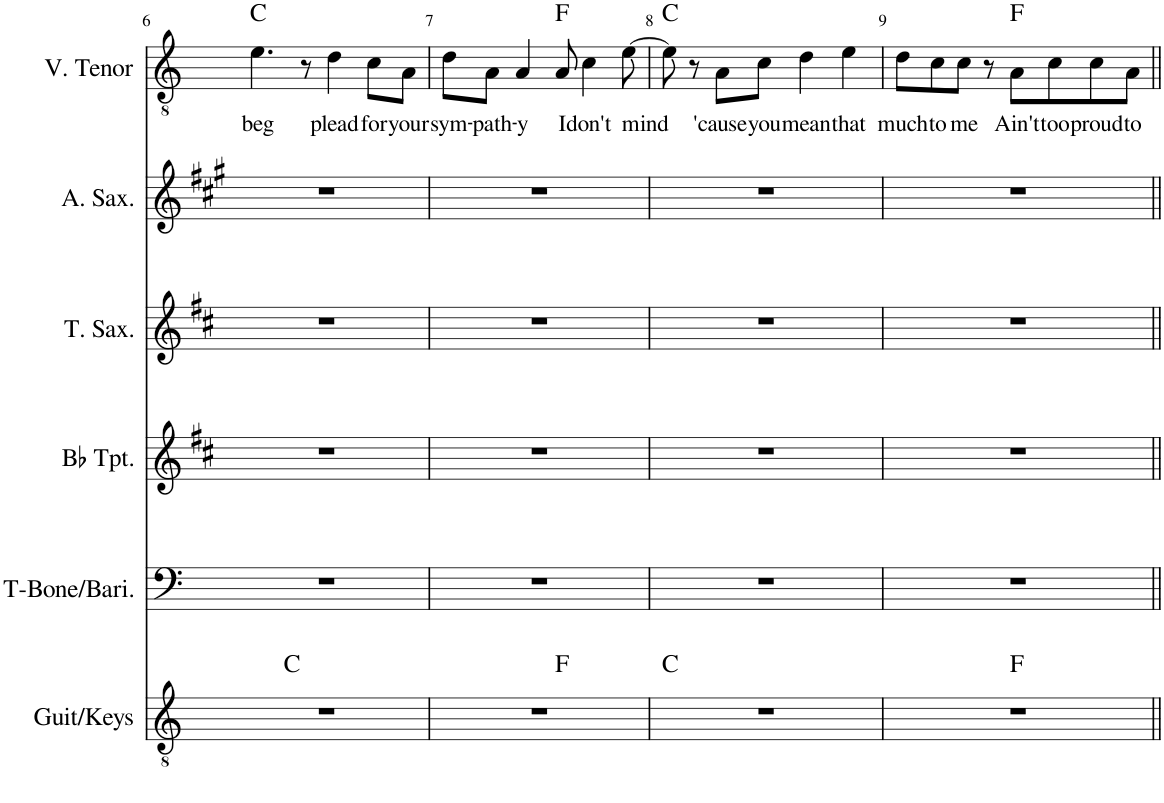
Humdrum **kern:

**kern	**harte	**kern	**kern	**kern	**kern	**kern	**text	**harte
*part6	*part6	*part5	*part4	*part3	*part2	*part1	*part1	*part1
*staff6	*	*staff5	*staff4	*staff3	*staff2	*staff1	*staff1	*
*I"Guit/Keys	*	*I"T-Bone/Bari	*I"Bb Trumpet	*I"Tenor Sax	*I"Alto Saxophone	*I"V. Tenor	*	*
*I'Guit/Keys	*	*I'T-Bone/Bari.	*I'Bb Tpt.	*I'T. Sax.	*I'A. Sax.	*I'V. Tenor	*	*
!!LO:PB:g=z
*clefGv2	*	*clefF4	*clefG2	*clefG2	*clefG2	*clefGv2	*	*
*	*	*	*Trd1c2	*Trd8c14	*Trd5c9	*	*	*
*k[]	*	*k[]	*k[f#c#]	*k[f#c#]	*k[f#c#g#]	*k[]	*	*
*M4/4	*	*M4/4	*M4/4	*M4/4	*M4/4	*M4/4	*	*
=6	=6	=6	=6	=6	=6	=6	=6	=6
!	!	!	!	!	!	!	!LO:LY:b	!
*^	*	*	*	*	*	*	*	*
1r	4ryy	.	1r	1r	1r	1r	4.e\	beg	C:maj
.	2.ryy	C:maj	.	.	.	.	.	.	.
.	.	.	.	.	.	.	8r	.	.
!	!	!	!	!	!	!	!	!LO:LY:b	!
.	.	.	.	.	.	.	4d\	plead	.
!	!	!	!	!	!	!	!	!LO:LY:b	!
.	.	.	.	.	.	.	8c\L	for	.
!	!	!	!	!	!	!	!	!LO:LY:b	!
.	.	.	.	.	.	.	8A\J	your	.
=7	=7	=7	=7	=7	=7	=7	=7	=7	=7
!	!	!	!	!	!	!	!	!LO:LY:b	!
1r	2ryy	.	1r	1r	1r	1r	8d\L	sym-	.
!	!	!	!	!	!	!	!	!LO:LY:b	!
.	.	.	.	.	.	.	8A\J	-path-	.
!	!	!	!	!	!	!	!	!LO:LY:b	!
.	.	.	.	.	.	.	4A/	-y	.
!	!	!	!	!	!	!	!	!LO:LY:b	!
.	2ryy	F:maj	.	.	.	.	8A/	I	F:maj
!	!	!	!	!	!	!	!	!LO:LY:b	!
.	.	.	.	.	.	.	4c\	don't	.
!	!	!	!	!	!	!	!	!LO:LY:b	!
.	.	.	.	.	.	.	[8e\	mind	.
*v	*v	*	*	*	*	*	*	*	*
=8	=8	=8	=8	=8	=8	=8	=8	=8
1r	C:maj	1r	1r	1r	1r	8e\]	.	C:maj
.	.	.	.	.	.	8r	.	.
!	!	!	!	!	!	!	!LO:LY:b	!
.	.	.	.	.	.	8A\L	'cause	.
!	!	!	!	!	!	!	!LO:LY:b	!
.	.	.	.	.	.	8c\J	you	.
!	!	!	!	!	!	!	!LO:LY:b	!
.	.	.	.	.	.	4d\	mean	.
!	!	!	!	!	!	!	!LO:LY:b	!
.	.	.	.	.	.	4e\	that	.
=9	=9	=9	=9	=9	=9	=9	=9	=9
!	!	!	!	!	!	!	!LO:LY:b	!
*^	*	*	*	*	*	*	*	*
1r	2ryy	.	1r	1r	1r	1r	8d\L	much	.
!	!	!	!	!	!	!	!	!LO:LY:b	!
.	.	.	.	.	.	.	8c\	to	.
!	!	!	!	!	!	!	!	!LO:LY:b	!
.	.	.	.	.	.	.	8c\J	me	.
.	.	.	.	.	.	.	8r	.	.
!	!	!	!	!	!	!	!	!LO:LY:b	!
.	2ryy	F:maj	.	.	.	.	8A\L	Ain't	F:maj
!	!	!	!	!	!	!	!	!LO:LY:b	!
.	.	.	.	.	.	.	8c\	too	.
!	!	!	!	!	!	!	!	!LO:LY:b	!
.	.	.	.	.	.	.	8c\	proud	.
!	!	!	!	!	!	!	!	!LO:LY:b	!
.	.	.	.	.	.	.	8A\J	to	.
*v	*v	*	*	*	*	*	*	*	*
=||	=||	=||	=||	=||	=||	=||	=||	=||
*-	*-	*-	*-	*-	*-	*-	*-	*-
